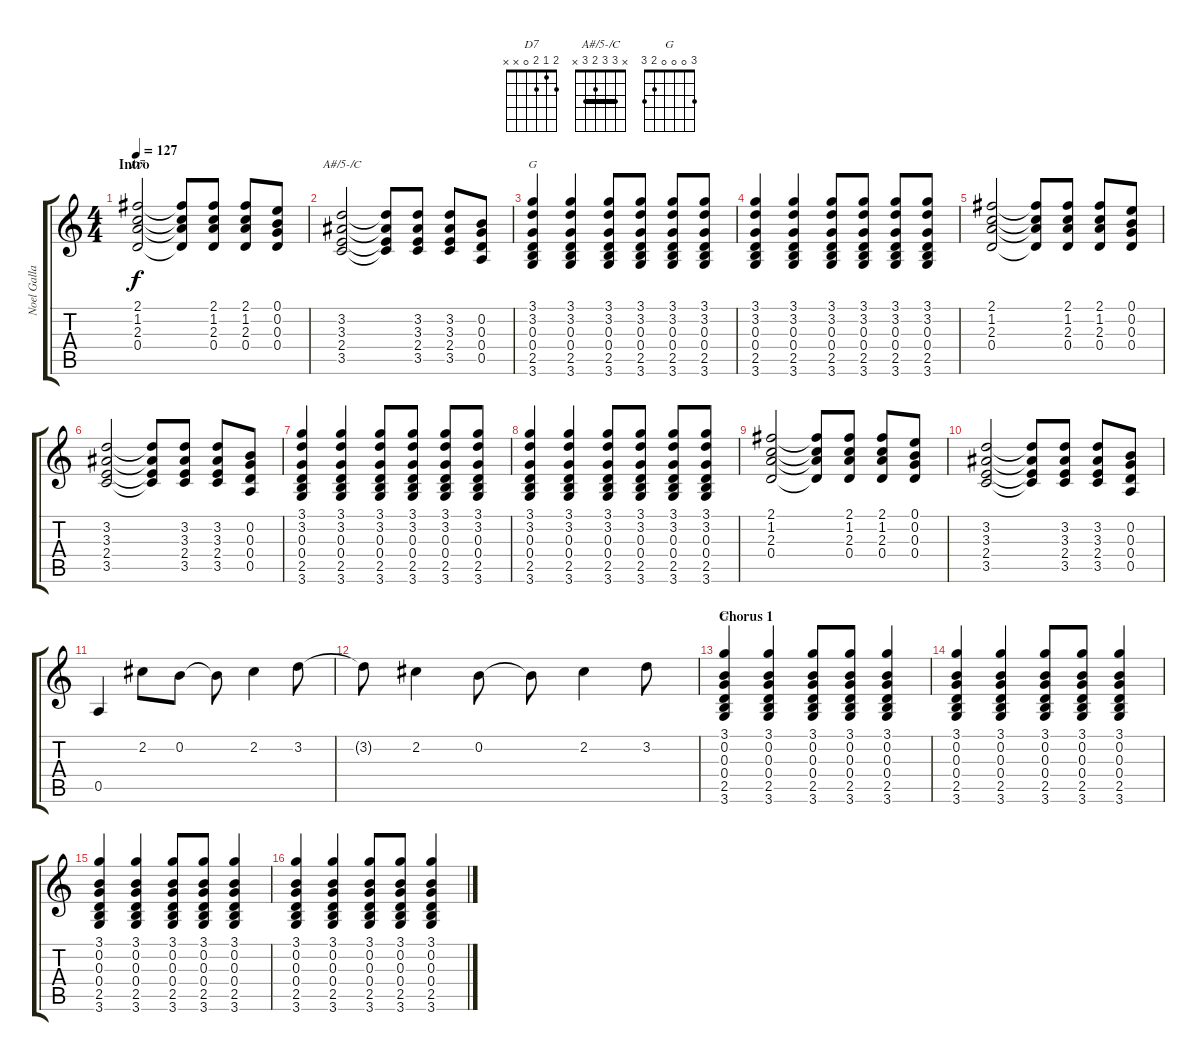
\track ("Noel Gallagher (Lead Guitar)" "Noel Galla") {instrument overdrivenguitar}
\staff {score tabs}
\tuning (E4 B3 G3 D3 A2 E2) {hide}
\chord ("D7" 2 1 2 0 x x)
\chord ("A#/5-/C" x 3 3 2 3 x) {barre 3}
\chord ("G" 3 3 0 0 2 3) {barre 3}
\chord ("G" 3 0 0 0 2 3)
\ts (4 4)
\section ("" "Intro")
\tempo 127
\clef g2
\ks c
(2.1 1.2 2.3 0.4).2{ch "D7" dy f instrument overdrivenguitar} (2.1{t} 1.2{t} 2.3{t} 0.4{t}).8 (2.1 1.2 2.3 0.4).8 (2.1 1.2 2.3 0.4).8 (0.1 0.2 0.3 0.4).8 |
(3.2 3.3 2.4 3.5).2{ch "A#/5-/C"} (3.2{t} 3.3{t} 2.4{t} 3.5{t}).8 (3.2 3.3 2.4 3.5).8 (3.2 3.3 2.4 3.5).8 (0.2 0.3 0.4 0.5).8 |
(3.1 3.2 0.3 0.4 2.5 3.6).4{ch "G"} (3.1 3.2 0.3 0.4 2.5 3.6).4 (3.1 3.2 0.3 0.4 2.5 3.6).8 (3.1 3.2 0.3 0.4 2.5 3.6).8 (3.1 3.2 0.3 0.4 2.5 3.6).8 (3.1 3.2 0.3 0.4 2.5 3.6).8 |
(3.1 3.2 0.3 0.4 2.5 3.6).4 (3.1 3.2 0.3 0.4 2.5 3.6).4 (3.1 3.2 0.3 0.4 2.5 3.6).8 (3.1 3.2 0.3 0.4 2.5 3.6).8 (3.1 3.2 0.3 0.4 2.5 3.6).8 (3.1 3.2 0.3 0.4 2.5 3.6).8 |
(2.1 1.2 2.3 0.4).2 (2.1{t} 1.2{t} 2.3{t} 0.4{t}).8 (2.1 1.2 2.3 0.4).8 (2.1 1.2 2.3 0.4).8 (0.1 0.2 0.3 0.4).8 |
(3.2 3.3 2.4 3.5).2 (3.2{t} 3.3{t} 2.4{t} 3.5{t}).8 (3.2 3.3 2.4 3.5).8 (3.2 3.3 2.4 3.5).8 (0.2 0.3 0.4 0.5).8 |
(3.1 3.2 0.3 0.4 2.5 3.6).4 (3.1 3.2 0.3 0.4 2.5 3.6).4 (3.1 3.2 0.3 0.4 2.5 3.6).8 (3.1 3.2 0.3 0.4 2.5 3.6).8 (3.1 3.2 0.3 0.4 2.5 3.6).8 (3.1 3.2 0.3 0.4 2.5 3.6).8 |
(3.1 3.2 0.3 0.4 2.5 3.6).4 (3.1 3.2 0.3 0.4 2.5 3.6).4 (3.1 3.2 0.3 0.4 2.5 3.6).8 (3.1 3.2 0.3 0.4 2.5 3.6).8 (3.1 3.2 0.3 0.4 2.5 3.6).8 (3.1 3.2 0.3 0.4 2.5 3.6).8 |
(2.1 1.2 2.3 0.4).2 (2.1{t} 1.2{t} 2.3{t} 0.4{t}).8 (2.1 1.2 2.3 0.4).8 (2.1 1.2 2.3 0.4).8 (0.1 0.2 0.3 0.4).8 |
(3.2 3.3 2.4 3.5).2 (3.2{t} 3.3{t} 2.4{t} 3.5{t}).8 (3.2 3.3 2.4 3.5).8 (3.2 3.3 2.4 3.5).8 (0.2 0.3 0.4 0.5).8 |
0.5.4 2.2.8 0.2.8 0.2{t}.8 2.2.4 3.2.8 |
3.2{t}.8 2.2.4 0.2.8 0.2{t}.8 2.2.4 3.2.8 |
\section ("" "Chorus 1")
(3.1 0.2 0.3 0.4 2.5 3.6).4{ch "G"} (3.1 0.2 0.3 0.4 2.5 3.6).4 (3.1 0.2 0.3 0.4 2.5 3.6).8 (3.1 0.2 0.3 0.4 2.5 3.6).8 (3.1 0.2 0.3 0.4 2.5 3.6).4 |
(3.1 0.2 0.3 0.4 2.5 3.6).4 (3.1 0.2 0.3 0.4 2.5 3.6).4 (3.1 0.2 0.3 0.4 2.5 3.6).8 (3.1 0.2 0.3 0.4 2.5 3.6).8 (3.1 0.2 0.3 0.4 2.5 3.6).4 |
(3.1 0.2 0.3 0.4 2.5 3.6).4 (3.1 0.2 0.3 0.4 2.5 3.6).4 (3.1 0.2 0.3 0.4 2.5 3.6).8 (3.1 0.2 0.3 0.4 2.5 3.6).8 (3.1 0.2 0.3 0.4 2.5 3.6).4 |
(3.1 0.2 0.3 0.4 2.5 3.6).4 (3.1 0.2 0.3 0.4 2.5 3.6).4 (3.1 0.2 0.3 0.4 2.5 3.6).8 (3.1 0.2 0.3 0.4 2.5 3.6).8 (3.1 0.2 0.3 0.4 2.5 3.6).4
